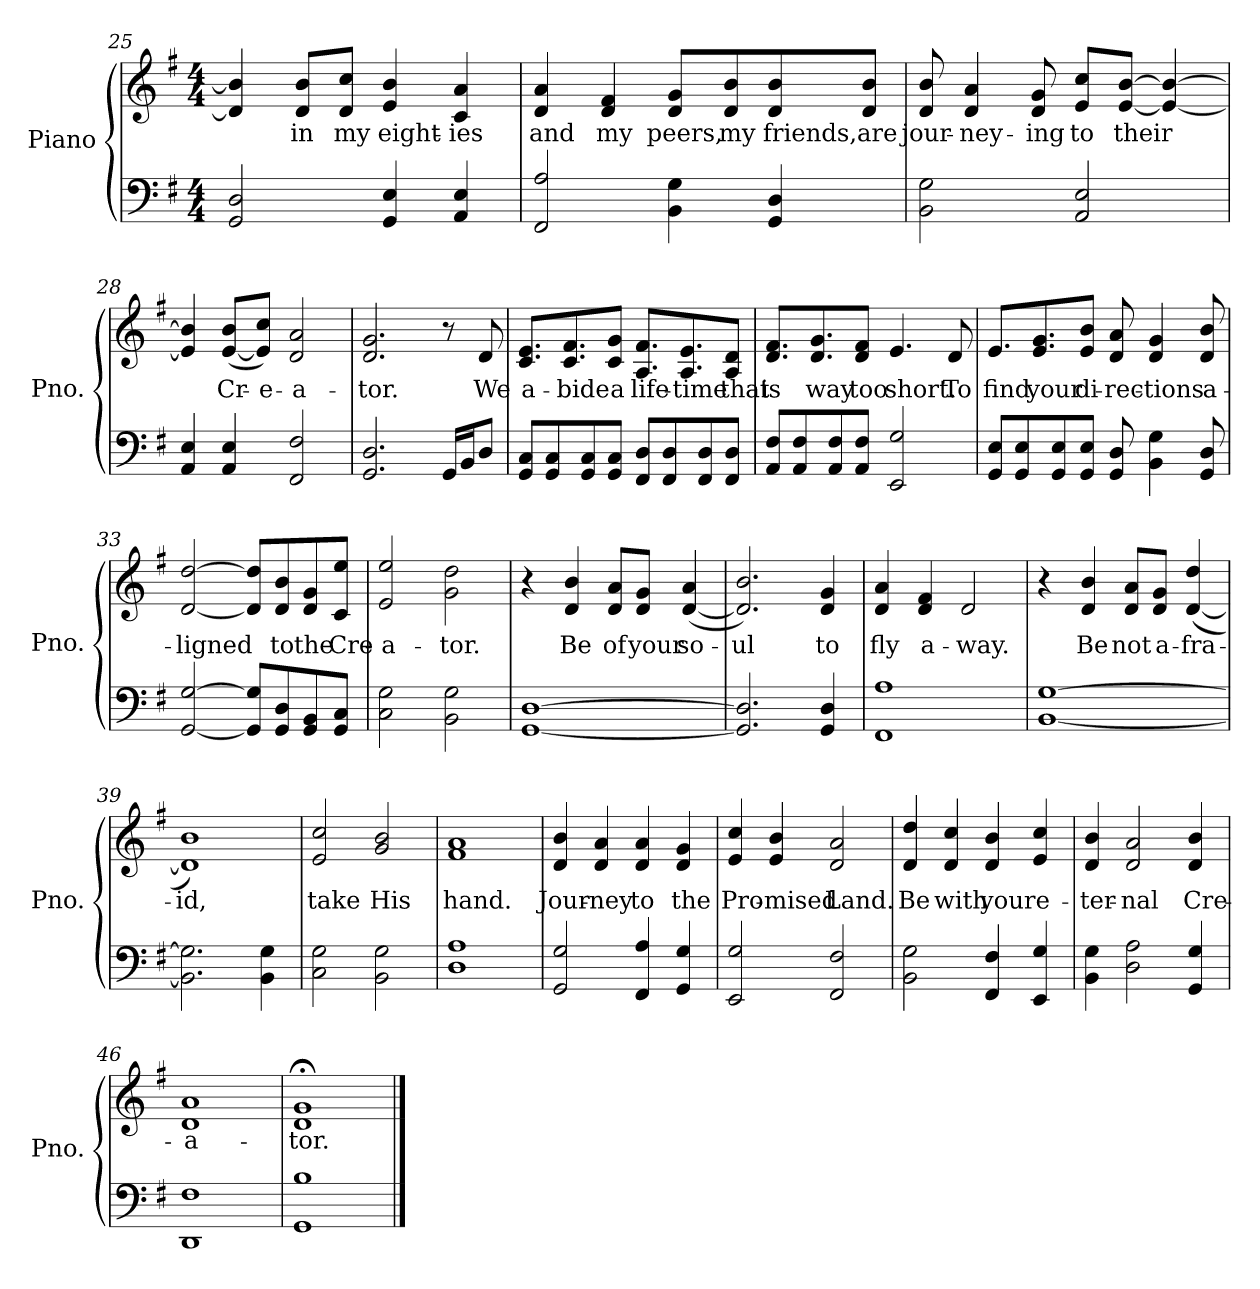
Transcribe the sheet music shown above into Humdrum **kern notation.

**kern	**kern	**text
*part1	*part1	*part1
*staff2	*staff1	*staff1
*I"Piano	*	*
*I'Pno.	*	*
*clefF4	*clefG2	*
*k[f#]	*k[f#]	*
*M4/4	*M4/4	*
=25	=25	=25
2GG/ 2D/	4d/] 4b/]	.
!	!	!LO:LY:b
.	8d/ 8b/L	in
!	!	!LO:LY:b
.	8d/ 8cc/J	my
!	!	!LO:LY:b
4GG/ 4E/	4e/ 4b/	eight-
!	!	!LO:LY:b
4AA/ 4E/	4c/ 4a/	-ies
=26	=26	=26
!	!	!LO:LY:b
2FF#/ 2A/	4d/ 4a/	and
!	!	!LO:LY:b
.	4d/ 4f#/	my
!	!	!LO:LY:b
4BB\ 4G\	8d/ 8g/L	peers,
!	!	!LO:LY:b
.	8d/ 8b/	my
!	!	!LO:LY:b
4GG/ 4D/	8d/ 8b/	friends,
!	!	!LO:LY:b
.	8d/ 8b/J	are
!!LO:LB:g=z
=27	=27	=27
!	!	!LO:LY:b
2BB\ 2G\	8d/ 8b/	jour-
!	!	!LO:LY:b
.	4d/ 4a/	-ney-
!	!	!LO:LY:b
.	8d/ 8g/	-ing
!	!	!LO:LY:b
2AA/ 2E/	8e/ 8cc/L	to
!	!	!LO:LY:b
.	[8e/ [8b/J	their
.	4e/_ 4b/_	.
=28	=28	=28
4AA/ 4E/	4e/] 4b/]	.
!	!	!LO:LY:b
4AA/ 4E/	([8e/ 8b/L	Cr-
!	!	!LO:LY:b
.	8e/] 8cc/J)	-e-
!	!	!LO:LY:b
2FF#/ 2F#/	2d/ 2a/	-a-
=29	=29	=29
!	!	!LO:LY:b
2.GG/ 2.D/	2.d/ 2.g/	-tor.
16GG/LL	8r	.
16BB/J	.	.
!	!	!LO:LY:b
8D/J	8d/	We
=30	=30	=30
!	!	!LO:LY:b
8GG/ 8C/L	8.c/ 8.e/L	a-
8GG/ 8C/	.	.
!	!	!LO:LY:b
.	8.c/ 8.f#/	-bide
8GG/ 8C/	.	.
!	!	!LO:LY:b
8GG/ 8C/J	8c/ 8g/J	a
!	!	!LO:LY:b
8FF#/ 8D/L	8.A/ 8.f#/L	life-
8FF#/ 8D/	.	.
!	!	!LO:LY:b
.	8.A/ 8.e/	-time
8FF#/ 8D/	.	.
!	!	!LO:LY:b
8FF#/ 8D/J	8A/ 8d/J	that
!!LO:LB:g=z
=31	=31	=31
!	!	!LO:LY:b
8AA/ 8F#/L	8.d/ 8.f#/L	is
8AA/ 8F#/	.	.
!	!	!LO:LY:b
.	8.d/ 8.g/	way
8AA/ 8F#/	.	.
!	!	!LO:LY:b
8AA/ 8F#/J	8d/ 8f#/J	too
!	!	!LO:LY:b
2EE/ 2G/	4.e/	short.
!	!	!LO:LY:b
.	8d/	To
=32	=32	=32
!	!	!LO:LY:b
8GG/ 8E/L	8.e/L	find
8GG/ 8E/	.	.
!	!	!LO:LY:b
.	8.e/ 8.g/	your
8GG/ 8E/	.	.
!	!	!LO:LY:b
8GG/ 8E/J	8e/ 8b/J	di-
!	!	!LO:LY:b
8GG/ 8D/	8d/ 8a/	-rec-
!	!	!LO:LY:b
4BB\ 4G\	4d/ 4g/	-tions
!	!	!LO:LY:b
8GG/ 8D/	8d/ 8b/	a-
=33	=33	=33
!	!	!LO:LY:b
[2GG/ [2G/	[2d/ [2dd/	-ligned
8GG/] 8G/]L	8d/] 8dd/]L	.
!	!	!LO:LY:b
8GG/ 8D/	8d/ 8b/	to
!	!	!LO:LY:b
8GG/ 8BB/	8d/ 8g/	the
!	!	!LO:LY:b
8GG/ 8C/J	8c/ 8ee/J	Cre-
=34	=34	=34
!	!	!LO:LY:b
2C\ 2G\	2e/ 2ee/	-a-
!	!	!LO:LY:b
2BB\ 2G\	2g\ 2dd\	-tor.
=35	=35	=35
[1GG [1D	4r	.
!	!	!LO:LY:b
.	4d/ 4b/	Be
!	!	!LO:LY:b
.	8d/ 8a/L	of
!	!	!LO:LY:b
.	8d/ 8g/J	your
!	!	!LO:LY:b
.	([4d/ 4a/	so-
!!LO:LB:g=z
=36	=36	=36
!	!	!LO:LY:b
2.GG/] 2.D/]	2.d/] 2.b/)	-ul
!	!	!LO:LY:b
4GG/ 4D/	4d/ 4g/	to
=37	=37	=37
!	!	!LO:LY:b
1FF# 1A	4d/ 4a/	fly
!	!	!LO:LY:b
.	4d/ 4f#/	a-
!	!	!LO:LY:b
.	2d/	-way.
=38	=38	=38
[1BB [1G	4r	.
!	!	!LO:LY:b
.	4d/ 4b/	Be
!	!	!LO:LY:b
.	8d/ 8a/L	not
!	!	!LO:LY:b
.	8d/ 8g/J	a-
!	!	!LO:LY:b
.	([4d/ 4dd/	-fra-
=39	=39	=39
!	!	!LO:LY:b
2.BB\] 2.G\]	1d] 1b)	-id,
4BB\ 4G\	.	.
=40	=40	=40
!	!	!LO:LY:b
2C\ 2G\	2e/ 2cc/	take
!	!	!LO:LY:b
2BB\ 2G\	2g/ 2b/	His
=41	=41	=41
!	!	!LO:LY:b
1D 1A	1f# 1a	hand.
=42	=42	=42
!	!	!LO:LY:b
2GG/ 2G/	4d/ 4b/	Jour-
!	!	!LO:LY:b
.	4d/ 4a/	-ney
!	!	!LO:LY:b
4FF#/ 4A/	4d/ 4a/	to
!	!	!LO:LY:b
4GG/ 4G/	4d/ 4g/	the
!!LO:LB:g=z
=43	=43	=43
!	!	!LO:LY:b
2EE/ 2G/	4e/ 4cc/	Pro-
!	!	!LO:LY:b
.	4e/ 4b/	-mised
!	!	!LO:LY:b
2FF#/ 2F#/	2d/ 2a/	Land.
=44	=44	=44
!	!	!LO:LY:b
2BB\ 2G\	4d/ 4dd/	Be
!	!	!LO:LY:b
.	4d/ 4cc/	with
!	!	!LO:LY:b
4FF#/ 4F#/	4d/ 4b/	your
!	!	!LO:LY:b
4EE/ 4G/	4e/ 4cc/	e-
=45	=45	=45
!	!	!LO:LY:b
4BB\ 4G\	4d/ 4b/	-ter-
!	!	!LO:LY:b
2D\ 2A\	2d/ 2a/	-nal
!	!	!LO:LY:b
4GG/ 4G/	4d/ 4b/	Cre-
=46	=46	=46
!	!	!LO:LY:b
1DD 1F#	1d 1a	-a-
=47	=47	=47
!	!	!LO:LY:b
1GG 1B	1d;< 1g;<	-tor.
==	==	==
*-	*-	*-
